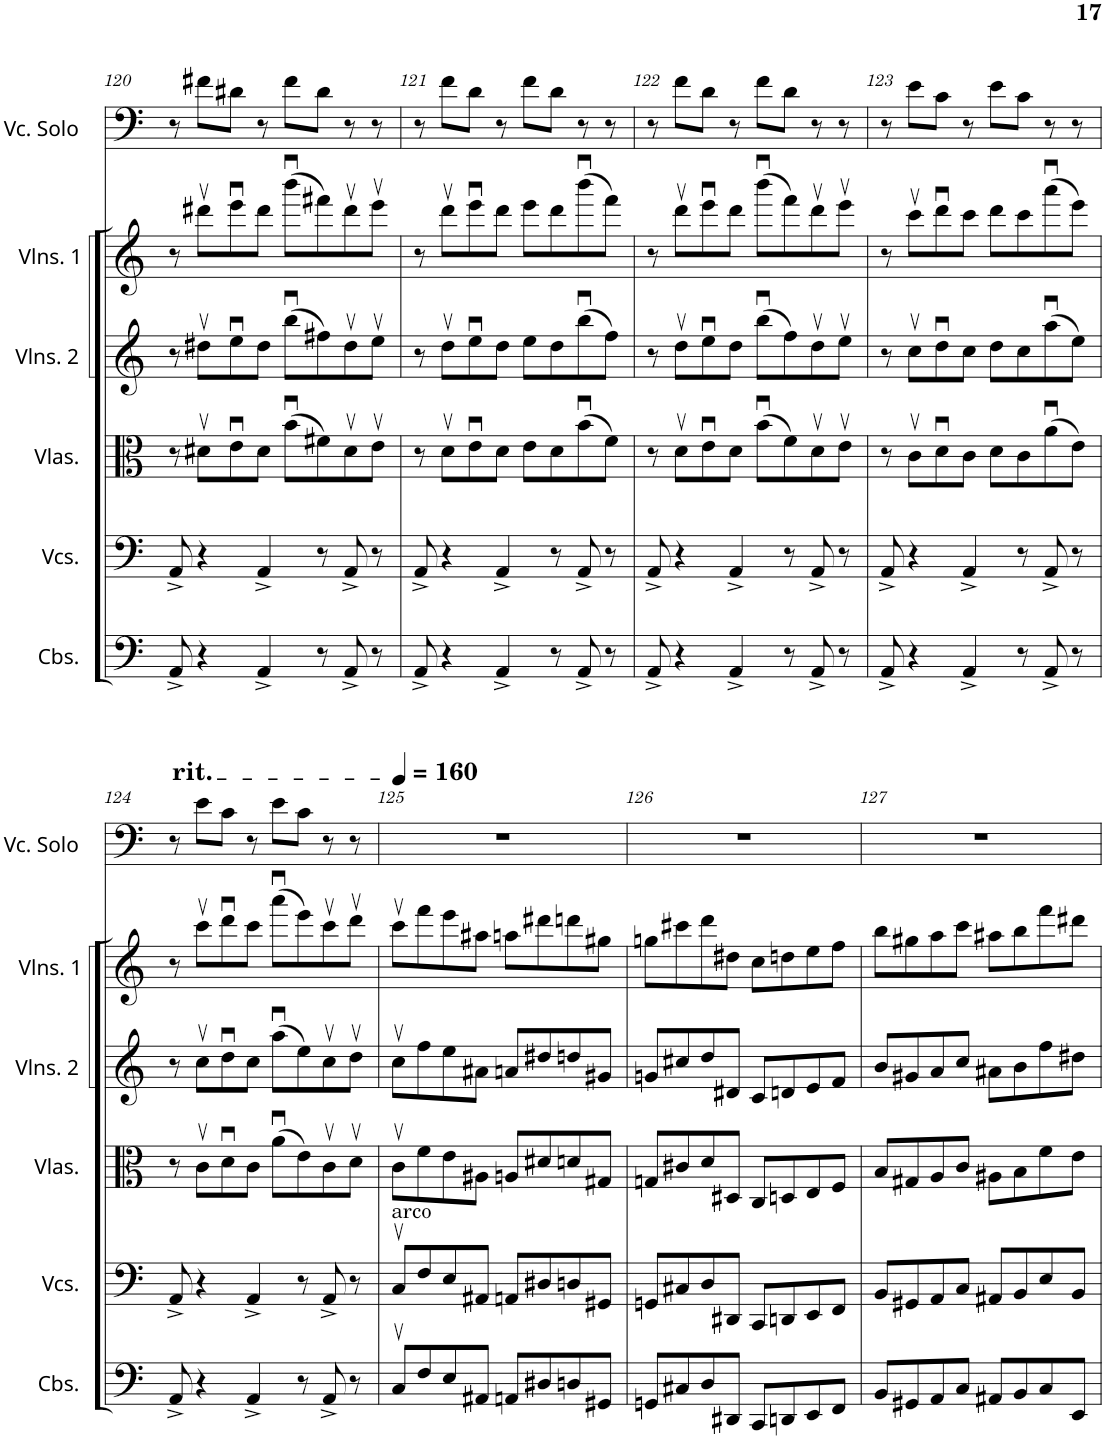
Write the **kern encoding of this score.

**kern	**kern	**kern	**kern	**kern	**kern
*part6	*part5	*part4	*part3	*part2	*part1
*staff6	*staff5	*staff4	*staff3	*staff2	*staff1
*I"Contrabasses	*I"Violoncellos	*I"Violas	*I"Violins 2	*I"Violins 1	*I"Violoncello Solo
*I'Cbs.	*I'Vcs.	*I'Vlas.	*I'Vlns. 2	*I'Vlns. 1	*I'Vc. Solo
!!LO:PB:g=z
*clefF4	*clefF4	*clefC3	*clefG2	*clefG2	*clefF4
*Trd7c12	*	*	*	*	*
*k[]	*k[]	*k[]	*k[]	*k[]	*k[]
*M4/4	*M4/4	*M4/4	*M4/4	*M4/4	*M4/4
=120	=120	=120	=120	=120	=120
8AA^/	8AA^/	8r	8r	8r	8r
4r	4r	8d#Xv\L	8dd#Xv\L	8ddd#Xv\L	8f#X\L
.	.	8eu\	8eeu\	8eeeu\	8d#X\J
4AA^/	4AA^/	8d#\J	8dd#\J	8ddd#\J	8r
.	.	(8bu\L	(8bbu\L	(8bbbu\L	8f#\L
8r	8r	8f#X\)	8ff#X\)	8fff#X\)	8d#\J
8AA^/	8AA^/	8d#v\	8dd#v\	8ddd#v\	8r
8r	8r	8ev\J	8eev\J	8eeev\J	8r
=121	=121	=121	=121	=121	=121
8AA^/	8AA^/	8r	8r	8r	8r
4r	4r	8dv\L	8ddv\L	8dddv\L	8f\L
.	.	8eu\	8eeu\	8eeeu\	8d\J
4AA^/	4AA^/	8d\J	8dd\J	8ddd\J	8r
.	.	8e\L	8ee\L	8eee\L	8f\L
8r	8r	8d\	8dd\	8ddd\	8d\J
8AA^/	8AA^/	(8bu\	(8bbu\	(8bbbu\	8r
8r	8r	8f\J)	8ff\J)	8fff\J)	8r
=122	=122	=122	=122	=122	=122
8AA^/	8AA^/	8r	8r	8r	8r
4r	4r	8dv\L	8ddv\L	8dddv\L	8f\L
.	.	8eu\	8eeu\	8eeeu\	8d\J
4AA^/	4AA^/	8d\J	8dd\J	8ddd\J	8r
.	.	(8bu\L	(8bbu\L	(8bbbu\L	8f\L
8r	8r	8f\)	8ff\)	8fff\)	8d\J
8AA^/	8AA^/	8dv\	8ddv\	8dddv\	8r
8r	8r	8ev\J	8eev\J	8eeev\J	8r
=123	=123	=123	=123	=123	=123
8AA^/	8AA^/	8r	8r	8r	8r
4r	4r	8cv\L	8ccv\L	8cccv\L	8e\L
.	.	8du\	8ddu\	8dddu\	8c\J
4AA^/	4AA^/	8c\J	8cc\J	8ccc\J	8r
.	.	8d\L	8dd\L	8ddd\L	8e\L
8r	8r	8c\	8cc\	8ccc\	8c\J
8AA^/	8AA^/	(8au\	(8aau\	(8aaau\	8r
8r	8r	8e\J)	8ee\J)	8eee\J)	8r
!!LO:LB:g=z
=124	=124	=124	=124	=124	=124
!	!	!	!	!	!LO:TX:a:t=rit.
8AA^/	8AA^/	8r	8r	8r	8r
4r	4r	8cv\L	8ccv\L	8cccv\L	8e\L
.	.	8du\	8ddu\	8dddu\	8c\J
4AA^/	4AA^/	8c\J	8cc\J	8ccc\J	8r
.	.	(8au\L	(8aau\L	(8aaau\L	8e\L
8r	8r	8e\)	8ee\)	8eee\)	8c\J
8AA^/	8AA^/	8cv\	8ccv\	8cccv\	8r
8r	8r	8dv\J	8ddv\J	8dddv\J	8r
=125	=125	=125	=125	=125	=125
*	*	*	*	*	*MM160
!	!LO:TX:a:t=arco	!	!	!	!
8Cv/L	8Cv/L	8cv\L	8ccv\L	8cccv\L	1r
8F/	8F/	8f\	8ff\	8fff\	.
8E/	8E/	8e\	8ee\	8eee\	.
8AA#X/J	8AA#X/J	8A#X\J	8a#X\J	8aa#X\J	.
8AAn/L	8AAn/L	8An/L	8an/L	8aan\L	.
8D#X/	8D#X/	8d#X/	8dd#X/	8ddd#X\	.
8Dn/	8Dn/	8dn/	8ddn/	8dddn\	.
8GG#X/J	8GG#X/J	8G#X/J	8g#X/J	8gg#X\J	.
=126	=126	=126	=126	=126	=126
8GGn/L	8GGn/L	8Gn/L	8gn/L	8ggn\L	1r
8C#X/	8C#X/	8c#X/	8cc#X/	8ccc#X\	.
8D/	8D/	8d/	8dd/	8ddd\	.
8DD#X/J	8DD#X/J	8D#X/J	8d#X/J	8dd#X\J	.
8CC/L	8CC/L	8C/L	8c/L	8cc\L	.
8DDn/	8DDn/	8Dn/	8dn/	8ddn\	.
8EE/	8EE/	8E/	8e/	8ee\	.
8FF/J	8FF/J	8F/J	8f/J	8ff\J	.
=127	=127	=127	=127	=127	=127
8BB/L	8BB/L	8B/L	8b/L	8bb\L	1r
8GG#X/	8GG#X/	8G#X/	8g#X/	8gg#X\	.
8AA/	8AA/	8A/	8a/	8aa\	.
8C/J	8C/J	8c/J	8cc/J	8ccc\J	.
8AA#X/L	8AA#X/L	8A#X\L	8a#X\L	8aa#X\L	.
8BB/	8BB/	8B\	8b\	8bb\	.
8C/	8E/	8f\	8ff\	8fff\	.
8EE/J	8BB/J	8e\J	8dd#X\J	8ddd#X\J	.
=	=	=	=	=	=
*-	*-	*-	*-	*-	*-
